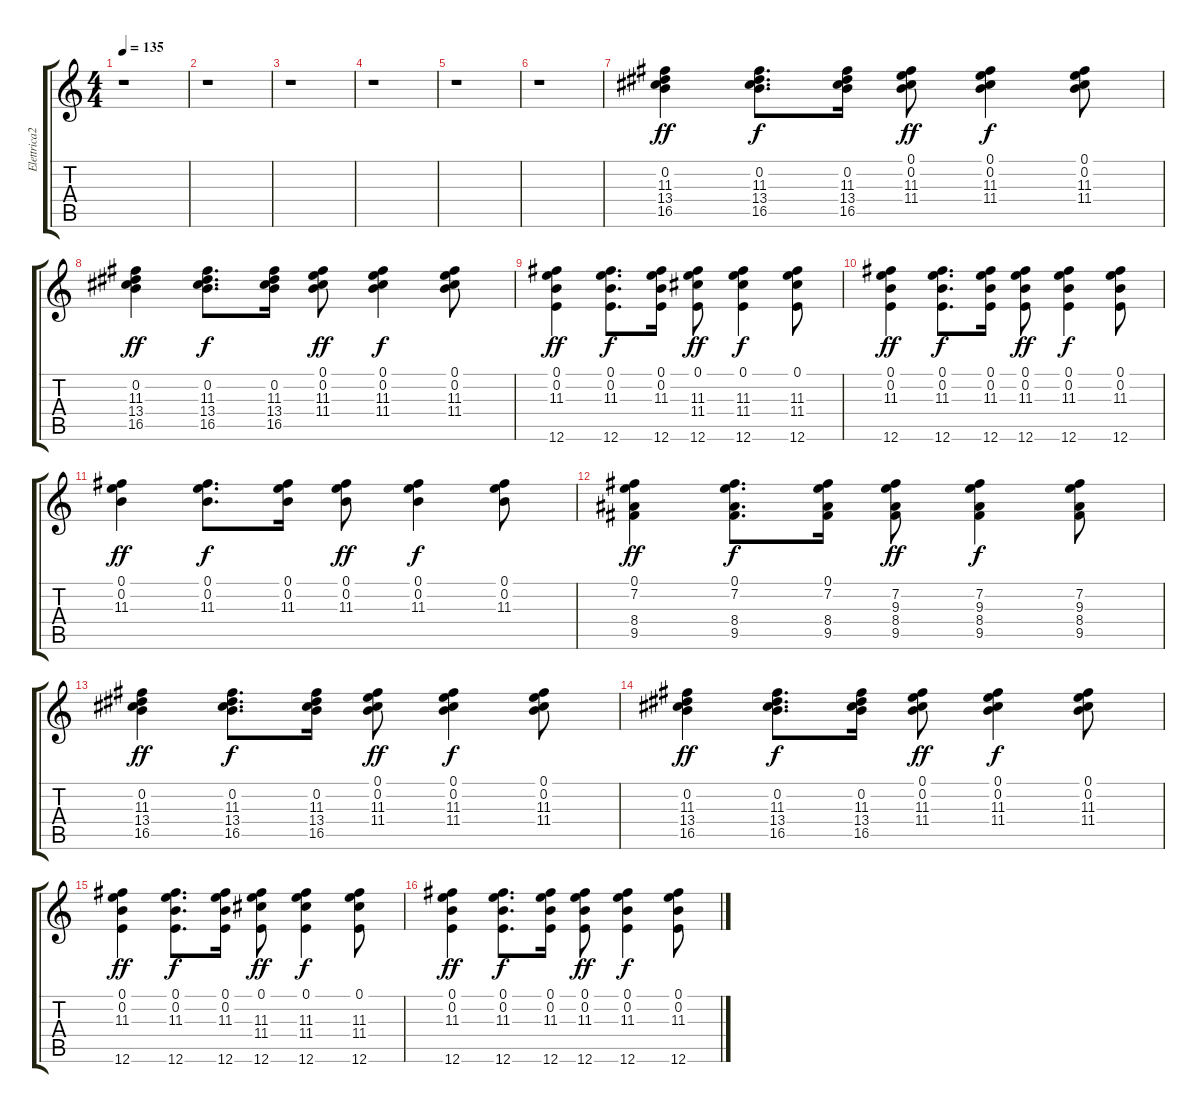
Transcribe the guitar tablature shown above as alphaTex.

\track ("Elettrica2" "Elettrica2") {instrument electricguitarclean}
\staff {score tabs}
\tuning (E4 B3 G3 D3 A2 E2) {hide}
\ts (4 4)
\tempo 135
\clef g2
\ks c
r.1{dy f} |
r.1 |
r.1 |
r.1 |
r.1 |
r.1 |
(0.2 11.3 13.4 16.5).4{dy ff} (0.2 11.3 13.4 16.5).8{d dy f} (0.2 11.3 13.4 16.5).16 (0.1 0.2 11.3 11.4).8{dy ff} (0.1 0.2 11.3 11.4).4{dy f} (0.1 0.2 11.3 11.4).8 |
(0.2 11.3 13.4 16.5).4{dy ff} (0.2 11.3 13.4 16.5).8{d dy f} (0.2 11.3 13.4 16.5).16 (0.1 0.2 11.3 11.4).8{dy ff} (0.1 0.2 11.3 11.4).4{dy f} (0.1 0.2 11.3 11.4).8 |
(0.1 0.2 11.3 12.6).4{dy ff} (0.1 0.2 11.3 12.6).8{d dy f} (0.1 0.2 11.3 12.6).16 (0.1 11.3 11.4 12.6).8{dy ff} (0.1 11.3 11.4 12.6).4{dy f} (0.1 11.3 11.4 12.6).8 |
(0.1 0.2 11.3 12.6).4{dy ff} (0.1 0.2 11.3 12.6).8{d dy f} (0.1 0.2 11.3 12.6).16 (0.1 0.2 11.3 12.6).8{dy ff} (0.1 0.2 11.3 12.6).4{dy f} (0.1 0.2 11.3 12.6).8 |
(0.1 0.2 11.3).4{dy ff} (0.1 0.2 11.3).8{d dy f} (0.1 0.2 11.3).16 (0.1 0.2 11.3).8{dy ff} (0.1 0.2 11.3).4{dy f} (0.1 0.2 11.3).8 |
(0.1 7.2 8.4 9.5).4{dy ff} (0.1 7.2 8.4 9.5).8{d dy f} (0.1 7.2 8.4 9.5).16 (7.2 9.3 8.4 9.5).8{dy ff} (7.2 9.3 8.4 9.5).4{dy f} (7.2 9.3 8.4 9.5).8 |
(0.2 11.3 13.4 16.5).4{dy ff} (0.2 11.3 13.4 16.5).8{d dy f} (0.2 11.3 13.4 16.5).16 (0.1 0.2 11.3 11.4).8{dy ff} (0.1 0.2 11.3 11.4).4{dy f} (0.1 0.2 11.3 11.4).8 |
(0.2 11.3 13.4 16.5).4{dy ff} (0.2 11.3 13.4 16.5).8{d dy f} (0.2 11.3 13.4 16.5).16 (0.1 0.2 11.3 11.4).8{dy ff} (0.1 0.2 11.3 11.4).4{dy f} (0.1 0.2 11.3 11.4).8 |
(0.1 0.2 11.3 12.6).4{dy ff} (0.1 0.2 11.3 12.6).8{d dy f} (0.1 0.2 11.3 12.6).16 (0.1 11.3 11.4 12.6).8{dy ff} (0.1 11.3 11.4 12.6).4{dy f} (0.1 11.3 11.4 12.6).8 |
(0.1 0.2 11.3 12.6).4{dy ff} (0.1 0.2 11.3 12.6).8{d dy f} (0.1 0.2 11.3 12.6).16 (0.1 0.2 11.3 12.6).8{dy ff} (0.1 0.2 11.3 12.6).4{dy f} (0.1 0.2 11.3 12.6).8
